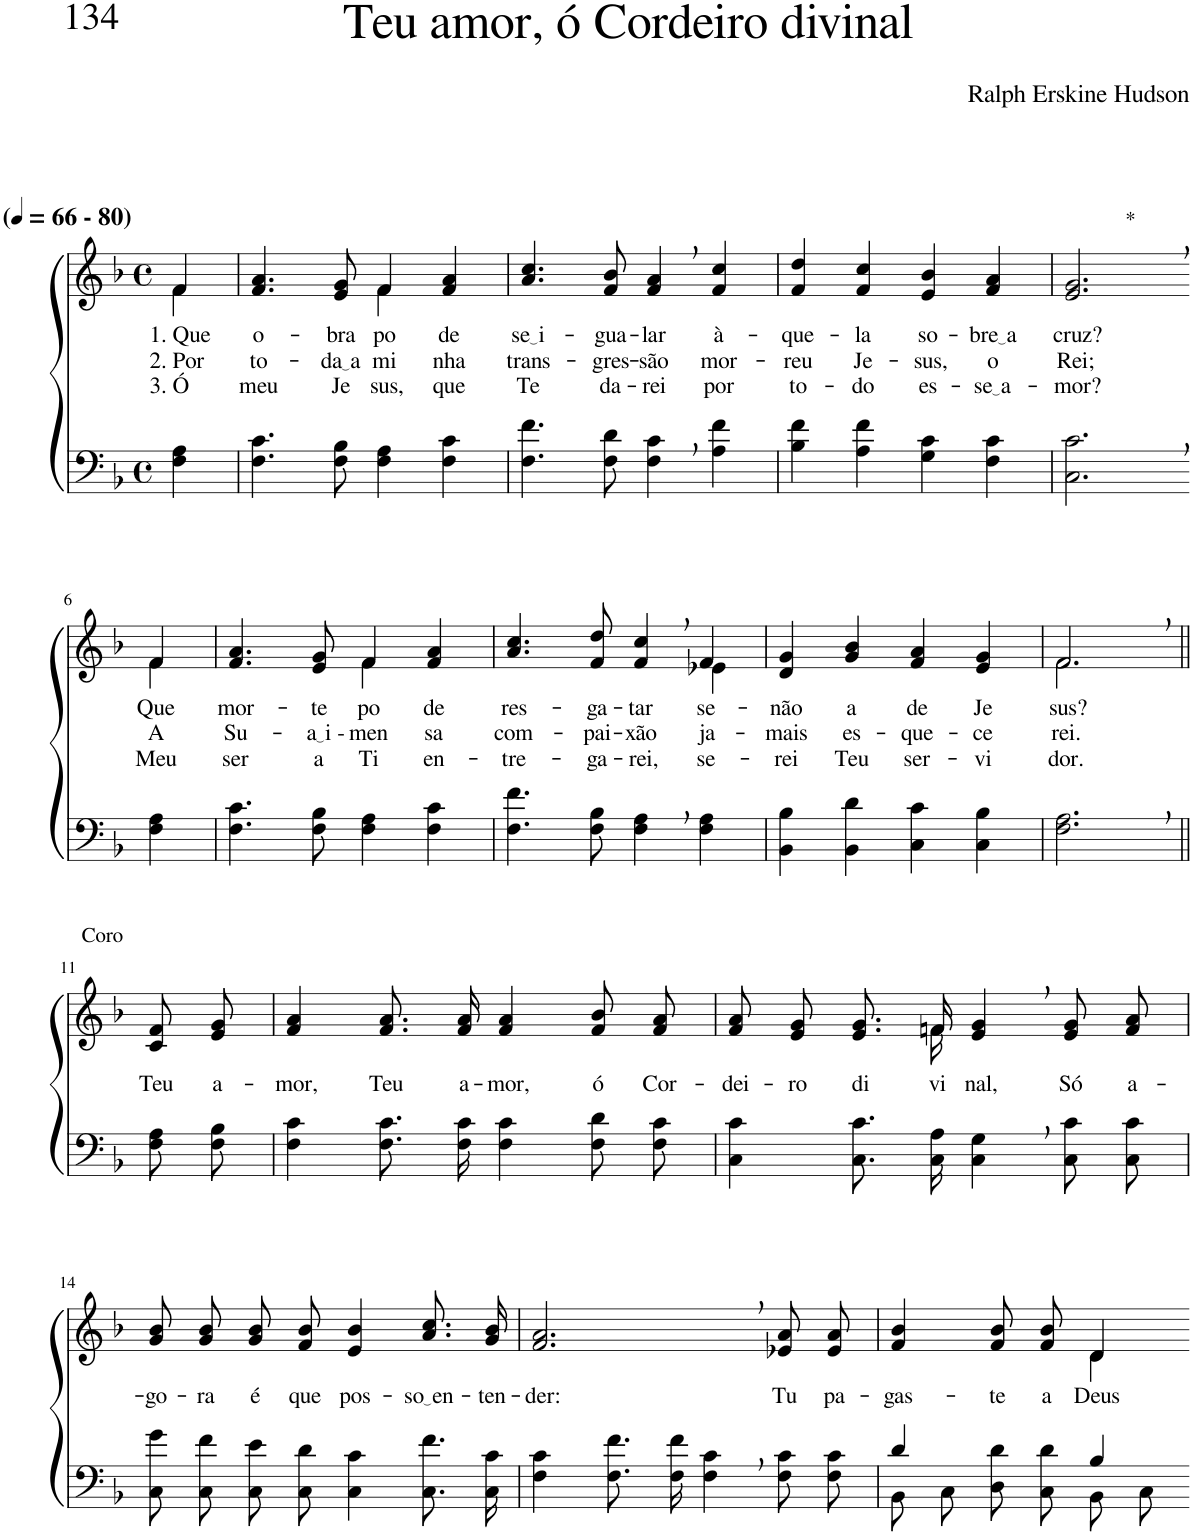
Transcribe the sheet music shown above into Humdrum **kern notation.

**kern	**kern	**text	**text	**text
*part2	*part1	*part1	*part1	*part1
*staff2	*staff1	*staff1	*staff1	*staff1
*I"Parte III e IV	*I"Parte I e II	*	*	*
*clefF4	*clefG2	*	*	*
*Trd1c2	*Trd1c2	*	*	*
*k[b-]	*k[b-]	*	*	*
*M4/4	*M4/4	*	*	*
*met(c)	*met(c)	*	*	*
*MM66	*MM66	*	*	*
=1	=1	=1	=1	=1
*	*^	*	*	*
!	!LO:TX:a:B:t=(	!	!	!	!
!	!LO:TX:a:B:t=- 80)	!	!	!	!
!	!	!	!LO:LY:b	!LO:LY:b	!LO:LY:b
4F\ 4A\	4f/	4f\	1. Que	2. Por	3. Ó
=2	=2	=2	=2	=2	=2
!	!	!	!LO:LY:b	!LO:LY:b	!LO:LY:b
4.F\ 4.c\	4.f/ 4.a/	2ryy	o-	to-	meu
!	!	!	!LO:LY:b	!LO:LY:b	!LO:LY:b
8F\ 8B-\	8e/ 8g/	.	-bra	da a	Je-
!	!	!	!LO:LY:b	!LO:LY:b	!LO:LY:b
4F\ 4A\	4f/	4f\	po-	mi-	-sus,
!	!	!	!LO:LY:b	!LO:LY:b	!LO:LY:b
4F\ 4c\	4f/ 4a/	4ryy	-de	-nha	que
=3	=3	=3	=3	=3	=3
!	!	!	!LO:LY:b	!LO:LY:b	!LO:LY:b
*	*v	*v	*	*	*
4.F\ 4.f\	4.a/ 4.cc/	se i	trans-	Te
!	!	!LO:LY:b	!LO:LY:b	!LO:LY:b
8F\ 8d\	8f/ 8b-/	-gua-	-gres-	da-
!	!	!LO:LY:b	!LO:LY:b	!LO:LY:b
4F\, 4c\,	4f/, 4a/,	-lar	-são	-rei
!	!	!LO:LY:b	!LO:LY:b	!LO:LY:b
4A\ 4f\	4f/ 4cc/	à-	mor-	por
=4	=4	=4	=4	=4
!	!	!LO:LY:b	!LO:LY:b	!LO:LY:b
4B-\ 4f\	4f/ 4dd/	-que-	-reu	to-
!	!	!LO:LY:b	!LO:LY:b	!LO:LY:b
4A\ 4f\	4f/ 4cc/	-la	Je-	-do
!	!	!LO:LY:b	!LO:LY:b	!LO:LY:b
4G\ 4c\	4e/ 4b-/	so-	-sus,	es-
!	!	!LO:LY:b	!LO:LY:b	!LO:LY:b
4F\ 4c\	4f/ 4a/	bre a	o	se a
=5	=5	=5	=5	=5
!	!LO:TX:a:t=*	!	!	!
!	!	!LO:LY:b	!LO:LY:b	!LO:LY:b
2.C\, 2.c\,	2.e/, 2.g/,	cruz?	Rei;	-mor?
!!LO:LB:g=z
=6-	=6-	=6-	=6-	=6-
*	*^	*	*	*
!	!	!	!LO:LY:b	!LO:LY:b	!LO:LY:b
4F\ 4A\	4f/	4f\	Que	A	Meu
=7	=7	=7	=7	=7	=7
!	!	!	!LO:LY:b	!LO:LY:b	!LO:LY:b
4.F\ 4.c\	4.f/ 4.a/	2ryy	mor-	Su-	ser
!	!	!	!LO:LY:b	!LO:LY:b	!LO:LY:b
8F\ 8B-\	8e/ 8g/	.	-te	a i -	a
!	!	!	!LO:LY:b	!LO:LY:b	!LO:LY:b
4F\ 4A\	4f/	4f\	po-	men-	Ti
!	!	!	!LO:LY:b	!LO:LY:b	!LO:LY:b
4F\ 4c\	4f/ 4a/	4ryy	-de	-sa	en-
=8	=8	=8	=8	=8	=8
!	!	!	!LO:LY:b	!LO:LY:b	!LO:LY:b
4.F\ 4.f\	4.a/ 4.cc/	2.ryy	res-	com-	-tre-
!	!	!	!LO:LY:b	!LO:LY:b	!LO:LY:b
8F\ 8B-\	8f/ 8dd/	.	-ga-	-pai-	-ga-
!	!	!	!LO:LY:b	!LO:LY:b	!LO:LY:b
4F\, 4A\,	4f/, 4cc/,	.	-tar	-xão	-rei,
!	!	!	!LO:LY:b	!LO:LY:b	!LO:LY:b
4F\ 4A\	4f/	4e-X\	se-	ja-	se-
=9	=9	=9	=9	=9	=9
!	!	!	!LO:LY:b	!LO:LY:b	!LO:LY:b
*	*v	*v	*	*	*
4BB-\ 4B-\	4d/ 4g/	-não	-mais	-rei
!	!	!LO:LY:b	!LO:LY:b	!LO:LY:b
4BB-\ 4d\	4g/ 4b-/	a	es-	Teu
!	!	!LO:LY:b	!LO:LY:b	!LO:LY:b
4C\ 4c\	4f/ 4a/	de	-que-	ser-
!	!	!LO:LY:b	!LO:LY:b	!LO:LY:b
4C\ 4B-\	4e/ 4g/	Je-	-ce-	-vi-
=10	=10	=10	=10	=10
*	*^	*	*	*
!	!	!	!LO:LY:b	!LO:LY:b	!LO:LY:b
2.F\, 2.A\,	2.f,/	2.f\	-sus?	-rei.	-dor.
!!LO:LB:g=z
=11||	=11||	=11||	=11||	=11||	=11||
!	!LO:TX:a:t=Coro	!	!	!	!
!	!	!	!LO:LY:b	!	!
*	*v	*v	*	*	*
8F\ 8A\L	8c/ 8f/L	Teu	.	.
!	!	!LO:LY:b	!	!
8F\ 8B-\J	8e/ 8g/J	a-	.	.
=12	=12	=12	=12	=12
!	!	!LO:LY:b	!	!
4F\ 4c\	4f/ 4a/	-mor,	.	.
!	!	!LO:LY:b	!	!
8.F\ 8.c\L	8.f/ 8.a/L	Teu	.	.
!	!	!LO:LY:b	!	!
16F\ 16c\Jk	16f/ 16a/Jk	a-	.	.
!	!	!LO:LY:b	!	!
4F\ 4c\	4f/ 4a/	-mor,	.	.
!	!	!LO:LY:b	!	!
8F\ 8d\L	8f/ 8b-/L	ó	.	.
!	!	!LO:LY:b	!	!
8F\ 8c\J	8f/ 8a/J	Cor-	.	.
=13	=13	=13	=13	=13
!	!	!LO:LY:b	!	!
*	*^	*	*	*
4C\ 4c\	8f/ 8a/L	4..ryy	-dei-	.	.
!	!	!	!LO:LY:b	!	!
.	8e/ 8g/J	.	-ro	.	.
!	!	!	!LO:LY:b	!	!
8.C\ 8.c\L	8.e/ 8.g/L	.	di-	.	.
!	!	!	!LO:LY:b	!	!
16C\ 16A\Jk	16fn/Jk	16f\	-vi-	.	.
!	!	!	!LO:LY:b	!	!
4C\, 4G\,	4e/, 4g/,	2ryy	-nal,	.	.
!	!	!	!LO:LY:b	!	!
8C\ 8c\L	8e/ 8g/L	.	Só	.	.
!	!	!	!LO:LY:b	!	!
8C\ 8c\J	8f/ 8a/J	.	a-	.	.
*	*v	*v	*	*	*
!!LO:LB:g=z
=14	=14	=14	=14	=14
!	!	!LO:LY:b	!	!
8C\ 8g\L	8g/ 8b-/L	-go-	.	.
!	!	!LO:LY:b	!	!
8C\ 8f\J	8g/ 8b-/J	-ra	.	.
!	!	!LO:LY:b	!	!
8C\ 8e\L	8g/ 8b-/L	é	.	.
!	!	!LO:LY:b	!	!
8C\ 8d\J	8f/ 8b-/J	que	.	.
!	!	!LO:LY:b	!	!
4C\ 4c\	4e/ 4b-/	pos-	.	.
!	!	!LO:LY:b	!	!
8.C\ 8.f\L	8.a/ 8.cc/L	so en	.	.
!	!	!LO:LY:b	!	!
16C\ 16c\Jk	16g/ 16b-/Jk	-ten-	.	.
=15	=15	=15	=15	=15
!	!	!LO:LY:b	!	!
4F\ 4c\	2.f/, 2.a/,	-der:	.	.
8.F\ 8.f\L	.	.	.	.
16F\ 16f\Jk	.	.	.	.
4F\, 4c\,	.	.	.	.
!	!	!LO:LY:b	!	!
8F\ 8c\L	8e-X/ 8a/L	Tu	.	.
!	!	!LO:LY:b	!	!
8F\ 8c\J	8e-/ 8a/J	pa-	.	.
=16	=16	=16	=16	=16
*^	*	*	*	*
!	!	!	!LO:LY:b	!	!
*	*	*^	*	*	*
4d/	8BB-\L	4f/ 4b-/	2ryy	-gas-	.	.
.	8C\J	.	.	.	.	.
!	!	!	!	!LO:LY:b	!	!
4ryy	8D\ 8d\L	8f/ 8b-/L	.	-te	.	.
!	!	!	!	!LO:LY:b	!	!
.	8C\ 8d\J	8f/ 8b-/J	.	a	.	.
!	!	!	!	!LO:LY:b	!	!
4B-/	8BB-\L	4d/	4d\	Deus	.	.
.	8C\J	.	.	.	.	.
*v	*v	*	*	*	*	*
*	*v	*v	*	*	*
=-	=-	=-	=-	=-
*-	*-	*-	*-	*-
